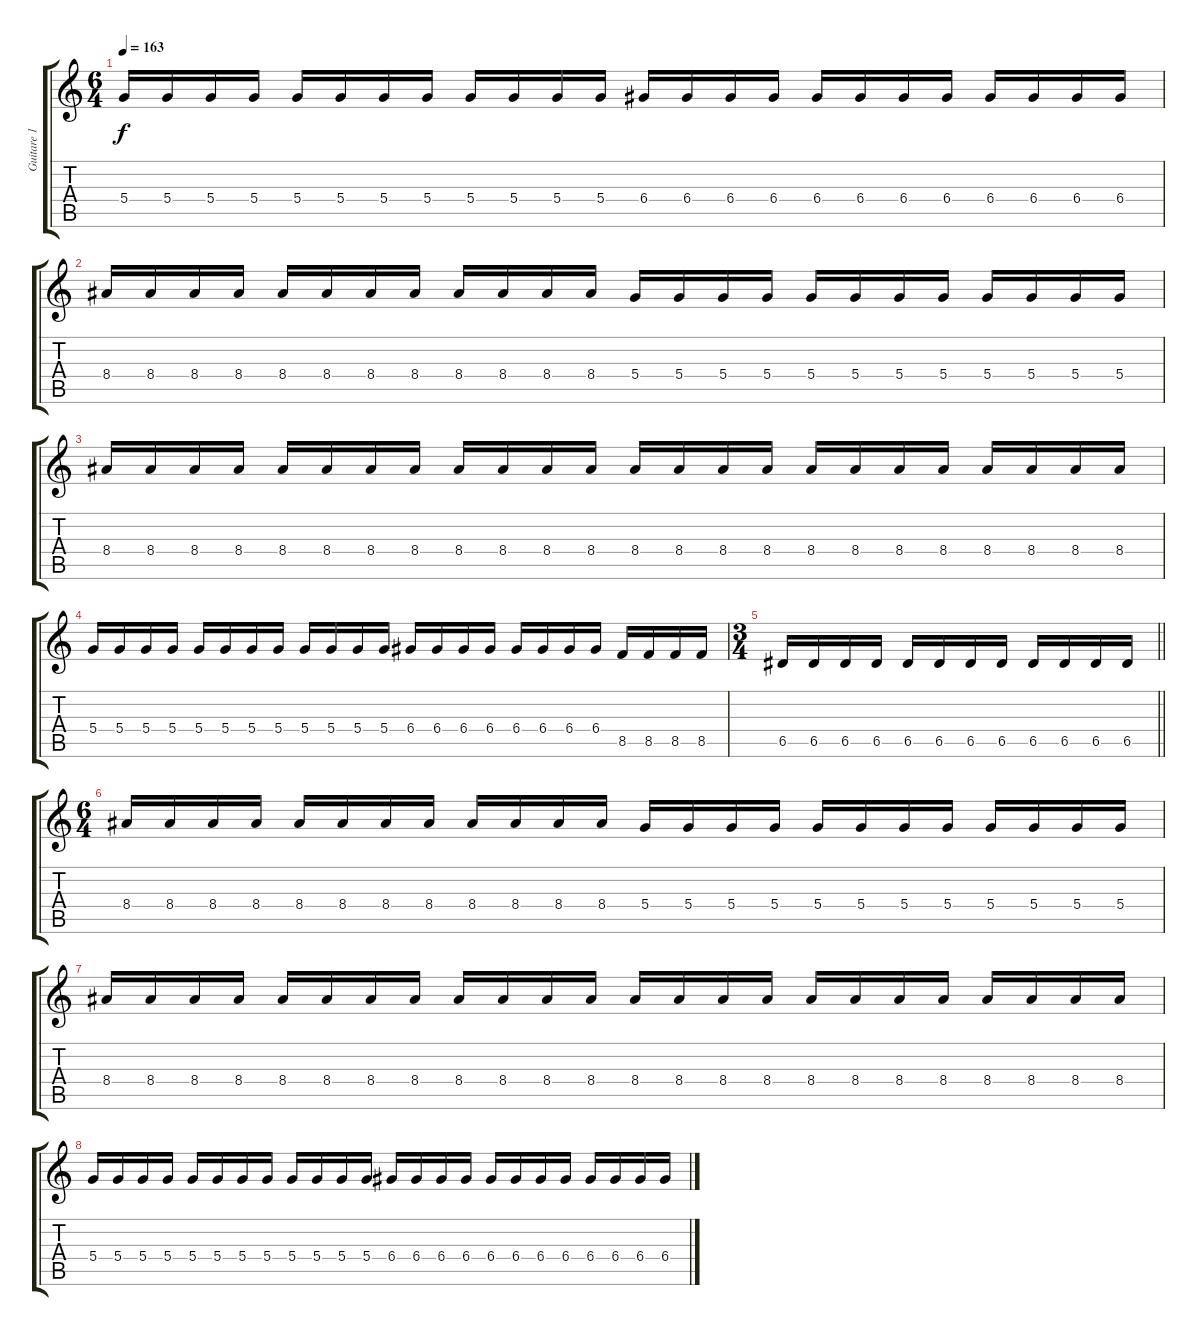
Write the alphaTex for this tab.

\track ("Guitare 1" "Guitare 1") {instrument overdrivenguitar}
\staff {score tabs}
\tuning (E4 B3 G3 D3 A2 E2) {hide}
\ts (6 4)
\tempo 163
\clef g2
\ks c
5.4.16{dy f} 5.4.16 5.4.16 5.4.16 5.4.16 5.4.16 5.4.16 5.4.16 5.4.16 5.4.16 5.4.16 5.4.16 6.4.16 6.4.16 6.4.16 6.4.16 6.4.16 6.4.16 6.4.16 6.4.16 6.4.16 6.4.16 6.4.16 6.4.16 |
8.4.16 8.4.16 8.4.16 8.4.16 8.4.16 8.4.16 8.4.16 8.4.16 8.4.16 8.4.16 8.4.16 8.4.16 5.4.16 5.4.16 5.4.16 5.4.16 5.4.16 5.4.16 5.4.16 5.4.16 5.4.16 5.4.16 5.4.16 5.4.16 |
8.4.16 8.4.16 8.4.16 8.4.16 8.4.16 8.4.16 8.4.16 8.4.16 8.4.16 8.4.16 8.4.16 8.4.16 8.4.16 8.4.16 8.4.16 8.4.16 8.4.16 8.4.16 8.4.16 8.4.16 8.4.16 8.4.16 8.4.16 8.4.16 |
5.4.16 5.4.16 5.4.16 5.4.16 5.4.16 5.4.16 5.4.16 5.4.16 5.4.16 5.4.16 5.4.16 5.4.16 6.4.16 6.4.16 6.4.16 6.4.16 6.4.16 6.4.16 6.4.16 6.4.16 8.5.16 8.5.16 8.5.16 8.5.16 |
\ts (3 4)
\barLineRight lightlight
6.5.16 6.5.16 6.5.16 6.5.16 6.5.16 6.5.16 6.5.16 6.5.16 6.5.16 6.5.16 6.5.16 6.5.16 |
\ts (6 4)
8.4.16 8.4.16 8.4.16 8.4.16 8.4.16 8.4.16 8.4.16 8.4.16 8.4.16 8.4.16 8.4.16 8.4.16 5.4.16 5.4.16 5.4.16 5.4.16 5.4.16 5.4.16 5.4.16 5.4.16 5.4.16 5.4.16 5.4.16 5.4.16 |
8.4.16 8.4.16 8.4.16 8.4.16 8.4.16 8.4.16 8.4.16 8.4.16 8.4.16 8.4.16 8.4.16 8.4.16 8.4.16 8.4.16 8.4.16 8.4.16 8.4.16 8.4.16 8.4.16 8.4.16 8.4.16 8.4.16 8.4.16 8.4.16 |
5.4.16 5.4.16 5.4.16 5.4.16 5.4.16 5.4.16 5.4.16 5.4.16 5.4.16 5.4.16 5.4.16 5.4.16 6.4.16 6.4.16 6.4.16 6.4.16 6.4.16 6.4.16 6.4.16 6.4.16 6.4.16 6.4.16 6.4.16 6.4.16
